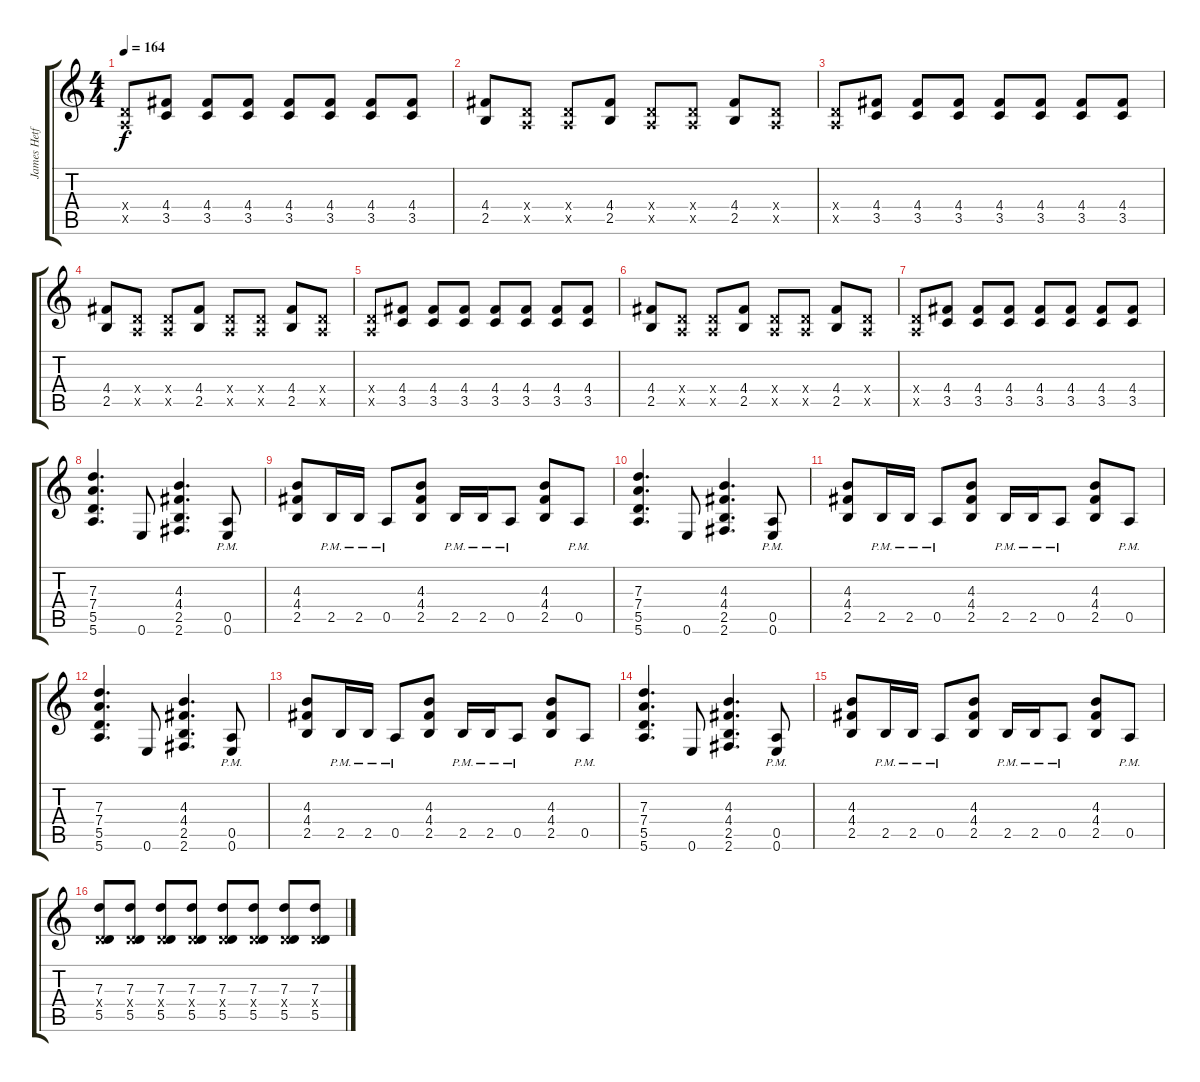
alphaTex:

\track ("James Hetfield" "James Hetf") {instrument distortionguitar}
\staff {score tabs}
\tuning (E4 B3 G3 D3 A2 E2) {hide}
\ts (4 4)
\tempo 164
\clef g2
\ks c
(0.4{x} 0.5{x}).8{dy f} (4.4 3.5).8 (4.4 3.5).8 (4.4 3.5).8 (4.4 3.5).8 (4.4 3.5).8 (4.4 3.5).8 (4.4 3.5).8 |
(4.4 2.5).8 (0.4{x} 0.5{x}).8 (0.4{x} 0.5{x}).8 (4.4 2.5).8 (0.4{x} 0.5{x}).8 (0.4{x} 0.5{x}).8 (4.4 2.5).8 (0.4{x} 0.5{x}).8 |
(0.4{x} 0.5{x}).8 (4.4 3.5).8 (4.4 3.5).8 (4.4 3.5).8 (4.4 3.5).8 (4.4 3.5).8 (4.4 3.5).8 (4.4 3.5).8 |
(4.4 2.5).8 (0.4{x} 0.5{x}).8 (0.4{x} 0.5{x}).8 (4.4 2.5).8 (0.4{x} 0.5{x}).8 (0.4{x} 0.5{x}).8 (4.4 2.5).8 (0.4{x} 0.5{x}).8 |
(0.4{x} 0.5{x}).8 (4.4 3.5).8 (4.4 3.5).8 (4.4 3.5).8 (4.4 3.5).8 (4.4 3.5).8 (4.4 3.5).8 (4.4 3.5).8 |
(4.4 2.5).8 (0.4{x} 0.5{x}).8 (0.4{x} 0.5{x}).8 (4.4 2.5).8 (0.4{x} 0.5{x}).8 (0.4{x} 0.5{x}).8 (4.4 2.5).8 (0.4{x} 0.5{x}).8 |
(0.4{x} 0.5{x}).8 (4.4 3.5).8 (4.4 3.5).8 (4.4 3.5).8 (4.4 3.5).8 (4.4 3.5).8 (4.4 3.5).8 (4.4 3.5).8 |
(7.3 7.4 5.5 5.6).4{d} 0.6.8 (4.3 4.4 2.5 2.6).4{d} (0.5{pm} 0.6{pm}).8 |
(4.3 4.4 2.5).8 2.5{pm}.16 2.5{pm}.16 0.5{pm}.8 (4.3 4.4 2.5).8 2.5{pm}.16 2.5{pm}.16 0.5{pm}.8 (4.3 4.4 2.5).8 0.5{pm}.8 |
(7.3 7.4 5.5 5.6).4{d} 0.6.8 (4.3 4.4 2.5 2.6).4{d} (0.5{pm} 0.6{pm}).8 |
(4.3 4.4 2.5).8 2.5{pm}.16 2.5{pm}.16 0.5{pm}.8 (4.3 4.4 2.5).8 2.5{pm}.16 2.5{pm}.16 0.5{pm}.8 (4.3 4.4 2.5).8 0.5{pm}.8 |
(7.3 7.4 5.5 5.6).4{d} 0.6.8 (4.3 4.4 2.5 2.6).4{d} (0.5{pm} 0.6{pm}).8 |
(4.3 4.4 2.5).8 2.5{pm}.16 2.5{pm}.16 0.5{pm}.8 (4.3 4.4 2.5).8 2.5{pm}.16 2.5{pm}.16 0.5{pm}.8 (4.3 4.4 2.5).8 0.5{pm}.8 |
(7.3 7.4 5.5 5.6).4{d} 0.6.8 (4.3 4.4 2.5 2.6).4{d} (0.5{pm} 0.6{pm}).8 |
(4.3 4.4 2.5).8 2.5{pm}.16 2.5{pm}.16 0.5{pm}.8 (4.3 4.4 2.5).8 2.5{pm}.16 2.5{pm}.16 0.5{pm}.8 (4.3 4.4 2.5).8 0.5{pm}.8 |
(7.3 0.4{x} 5.5).8 (7.3 0.4{x} 5.5).8 (7.3 0.4{x} 5.5).8 (7.3 0.4{x} 5.5).8 (7.3 0.4{x} 5.5).8 (7.3 0.4{x} 5.5).8 (7.3 0.4{x} 5.5).8 (7.3 0.4{x} 5.5).8
